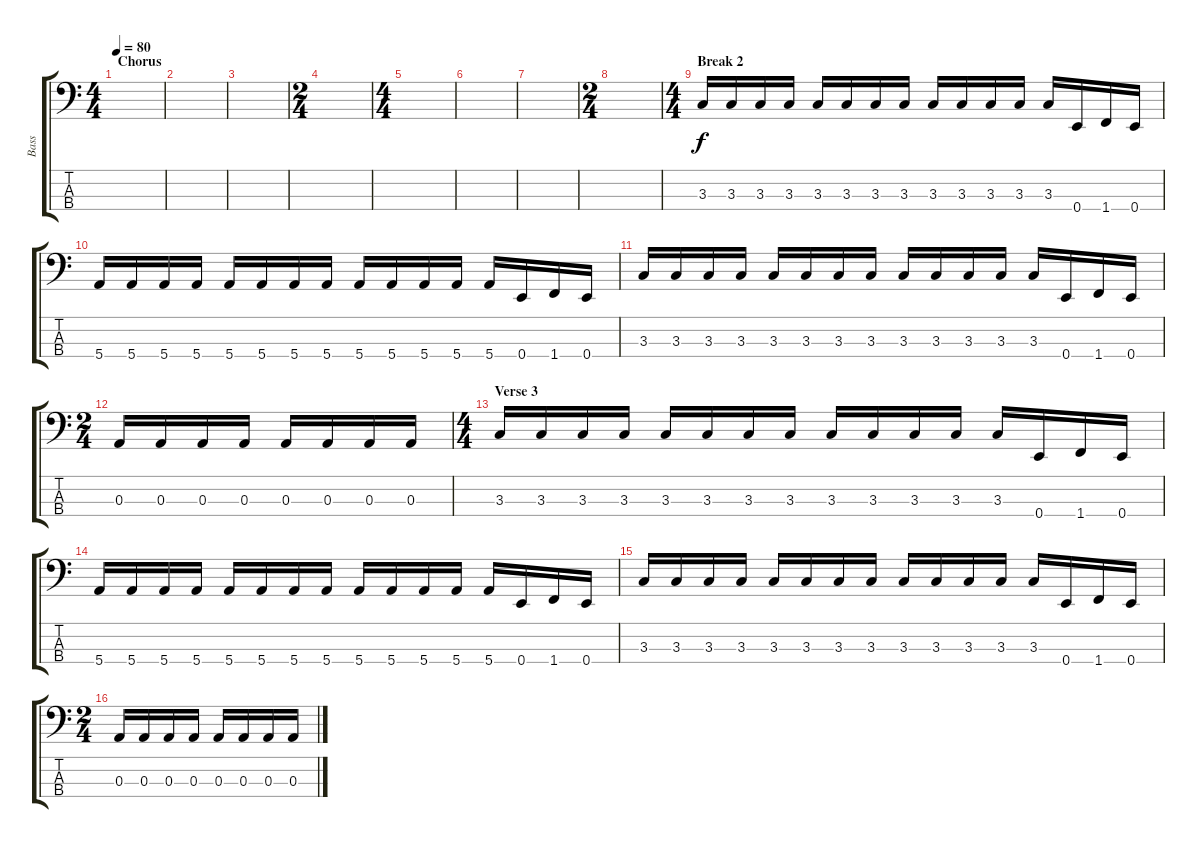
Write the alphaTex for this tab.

\track ("Bass" "Bass") {instrument electricbassfinger}
\staff {score tabs}
\tuning (G2 D2 A1 E1) {hide}
\ts (4 4)
\section ("" "Chorus")
\tempo 80
\clef f4
\ks c
|
|
|
\ts (2 4)
|
\ts (4 4)
|
|
|
\ts (2 4)
|
\ts (4 4)
\section ("" "Break 2")
3.3.16 3.3.16 3.3.16 3.3.16 3.3.16 3.3.16 3.3.16 3.3.16 3.3.16 3.3.16 3.3.16 3.3.16 3.3.16 0.4.16 1.4.16 0.4.16 |
5.4.16 5.4.16 5.4.16 5.4.16 5.4.16 5.4.16 5.4.16 5.4.16 5.4.16 5.4.16 5.4.16 5.4.16 5.4.16 0.4.16 1.4.16 0.4.16 |
3.3.16 3.3.16 3.3.16 3.3.16 3.3.16 3.3.16 3.3.16 3.3.16 3.3.16 3.3.16 3.3.16 3.3.16 3.3.16 0.4.16 1.4.16 0.4.16 |
\ts (2 4)
0.3.16 0.3.16 0.3.16 0.3.16 0.3.16 0.3.16 0.3.16 0.3.16 |
\ts (4 4)
\section ("" "Verse 3")
3.3.16 3.3.16 3.3.16 3.3.16 3.3.16 3.3.16 3.3.16 3.3.16 3.3.16 3.3.16 3.3.16 3.3.16 3.3.16 0.4.16 1.4.16 0.4.16 |
5.4.16 5.4.16 5.4.16 5.4.16 5.4.16 5.4.16 5.4.16 5.4.16 5.4.16 5.4.16 5.4.16 5.4.16 5.4.16 0.4.16 1.4.16 0.4.16 |
3.3.16 3.3.16 3.3.16 3.3.16 3.3.16 3.3.16 3.3.16 3.3.16 3.3.16 3.3.16 3.3.16 3.3.16 3.3.16 0.4.16 1.4.16 0.4.16 |
\ts (2 4)
0.3.16 0.3.16 0.3.16 0.3.16 0.3.16 0.3.16 0.3.16 0.3.16
